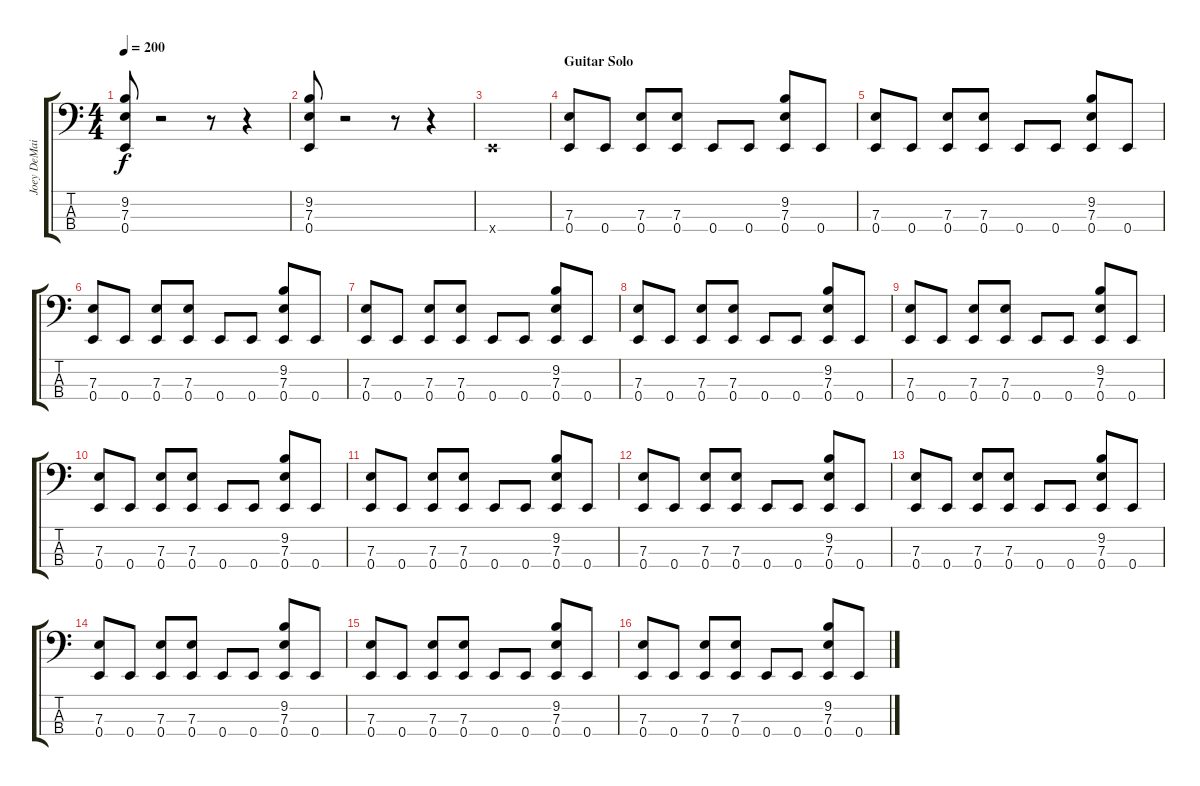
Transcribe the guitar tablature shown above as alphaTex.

\track ("Joey DeMaio" "Joey DeMai") {instrument electricbasspick}
\staff {score tabs}
\tuning (G2 D2 A1 E1) {hide}
\ts (4 4)
\tempo 200
\clef f4
\ks c
(9.2 7.3 0.4).8{dy f} r.2 r.8 r.4 |
(9.2 7.3 0.4).8 r.2 r.8 r.4 |
0.4{x}.1 |
\section ("" "Guitar Solo")
(7.3 0.4).8 0.4.8 (7.3 0.4).8 (7.3 0.4).8 0.4.8 0.4.8 (9.2 7.3 0.4).8 0.4.8 |
(7.3 0.4).8 0.4.8 (7.3 0.4).8 (7.3 0.4).8 0.4.8 0.4.8 (9.2 7.3 0.4).8 0.4.8 |
(7.3 0.4).8 0.4.8 (7.3 0.4).8 (7.3 0.4).8 0.4.8 0.4.8 (9.2 7.3 0.4).8 0.4.8 |
(7.3 0.4).8 0.4.8 (7.3 0.4).8 (7.3 0.4).8 0.4.8 0.4.8 (9.2 7.3 0.4).8 0.4.8 |
(7.3 0.4).8 0.4.8 (7.3 0.4).8 (7.3 0.4).8 0.4.8 0.4.8 (9.2 7.3 0.4).8 0.4.8 |
(7.3 0.4).8 0.4.8 (7.3 0.4).8 (7.3 0.4).8 0.4.8 0.4.8 (9.2 7.3 0.4).8 0.4.8 |
(7.3 0.4).8 0.4.8 (7.3 0.4).8 (7.3 0.4).8 0.4.8 0.4.8 (9.2 7.3 0.4).8 0.4.8 |
(7.3 0.4).8 0.4.8 (7.3 0.4).8 (7.3 0.4).8 0.4.8 0.4.8 (9.2 7.3 0.4).8 0.4.8 |
(7.3 0.4).8 0.4.8 (7.3 0.4).8 (7.3 0.4).8 0.4.8 0.4.8 (9.2 7.3 0.4).8 0.4.8 |
(7.3 0.4).8 0.4.8 (7.3 0.4).8 (7.3 0.4).8 0.4.8 0.4.8 (9.2 7.3 0.4).8 0.4.8 |
(7.3 0.4).8 0.4.8 (7.3 0.4).8 (7.3 0.4).8 0.4.8 0.4.8 (9.2 7.3 0.4).8 0.4.8 |
(7.3 0.4).8 0.4.8 (7.3 0.4).8 (7.3 0.4).8 0.4.8 0.4.8 (9.2 7.3 0.4).8 0.4.8 |
(7.3 0.4).8 0.4.8 (7.3 0.4).8 (7.3 0.4).8 0.4.8 0.4.8 (9.2 7.3 0.4).8 0.4.8
